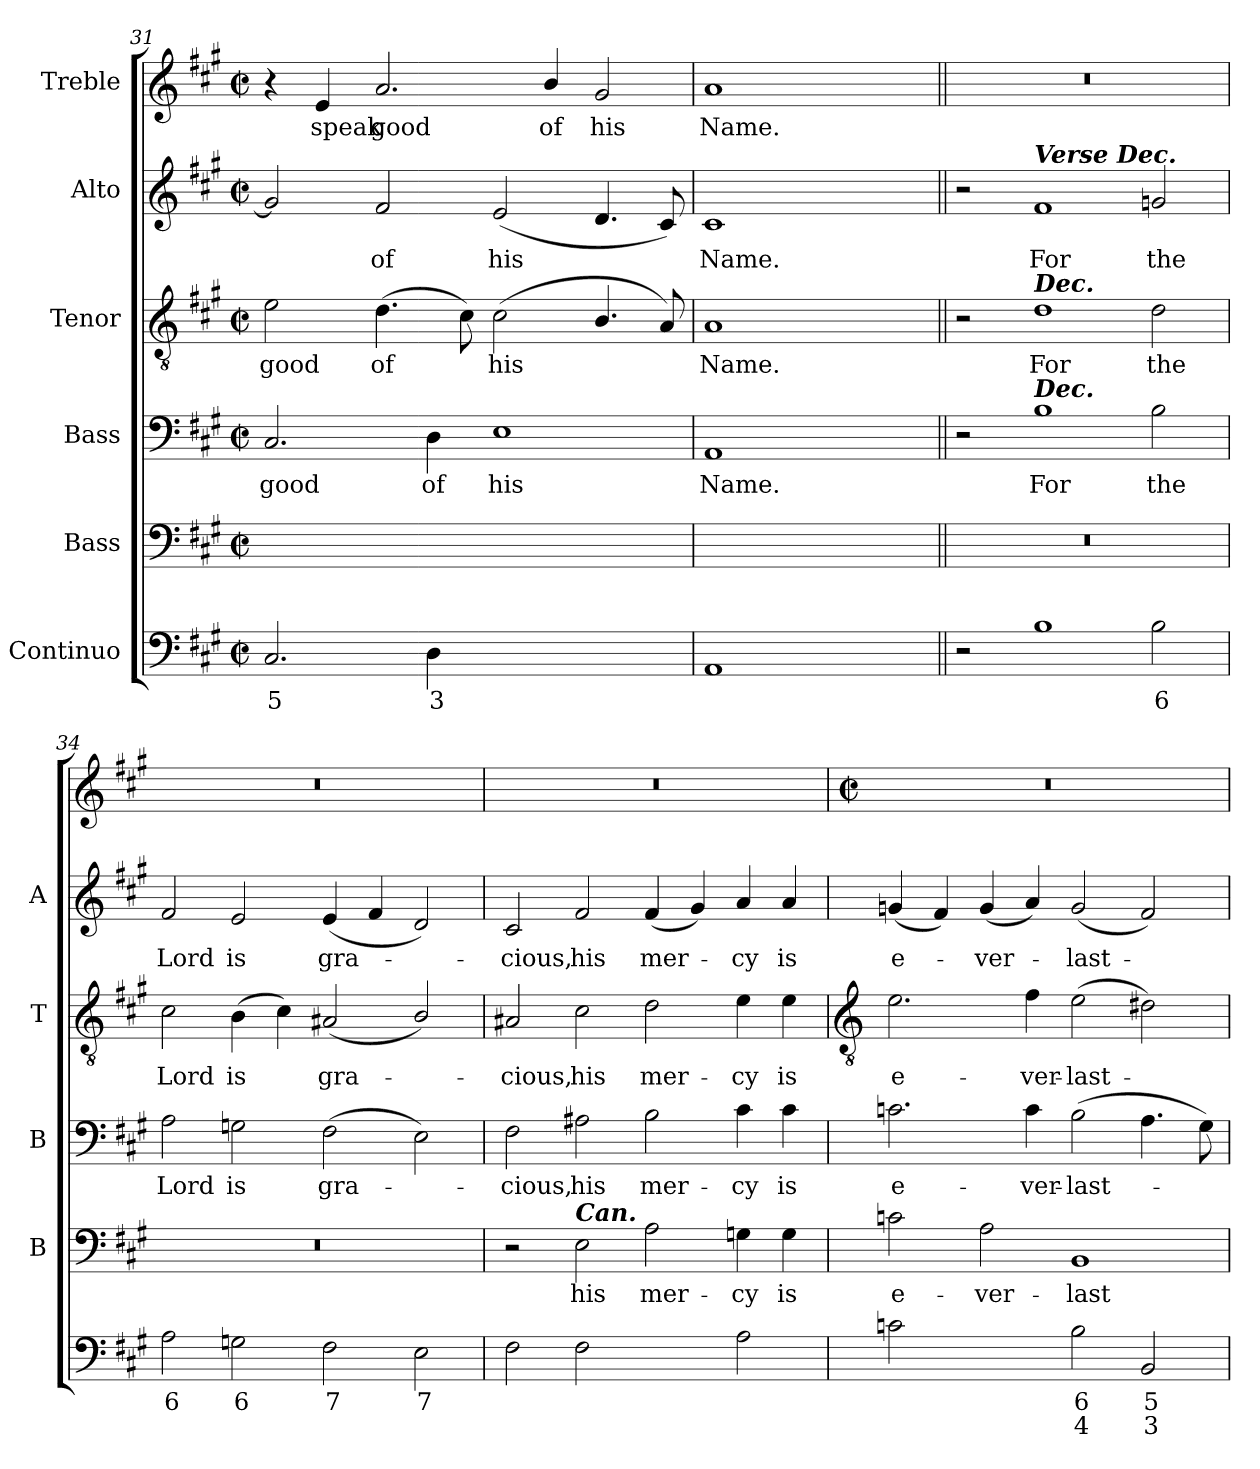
**kern	**text	**text	**kern	**text	**kern	**text	**kern	**text	**kern	**text	**kern	**text
*part6	*part6	*part6	*part5	*part5	*part4	*part4	*part3	*part3	*part2	*part2	*part1	*part1
*staff6	*staff6	*staff6	*staff5	*staff5	*staff4	*staff4	*staff3	*staff3	*staff2	*staff2	*staff1	*staff1
*I"Continuo	*	*	*I"Bass	*	*I"Bass	*	*I"Tenor	*	*I"Alto	*	*I"Treble	*
*	*	*	*I'B	*	*I'B	*	*I'T	*	*I'A	*	*	*
!!LO:LB:g=z
*clefF4	*	*	*clefF4	*	*clefF4	*	*clefGv2	*	*clefG2	*	*clefG2	*
*k[f#c#g#]	*	*	*k[f#c#g#]	*	*k[f#c#g#]	*	*k[f#c#g#]	*	*k[f#c#g#]	*	*k[f#c#g#]	*
*A:	*	*	*A:	*	*A:	*	*A:	*	*A:	*	*A:	*
*M4/2	*	*	*M4/2	*	*M4/2	*	*M4/2	*	*M4/2	*	*M4/2	*
*met(c|)	*	*	*met(c|)	*	*met(c|)	*	*met(c|)	*	*met(c|)	*	*met(c|)	*
=31	=31	=31	=31	=31	=31	=31	=31	=31	=31	=31	=31	=31
!	!LO:LY:b	!	!	!	!	!LO:LY:b	!	!LO:LY:b	!	!	!	!
2.C#	5	.	0ryy	.	2.C#	good	2e	good	2g]	.	4r	.
!	!	!	!	!	!	!	!	!	!	!	!	!LO:LY:b
.	.	.	.	.	.	.	.	.	.	.	4e	speak
!	!	!	!	!	!	!	!	!LO:LY:b	!	!LO:LY:b	!	!LO:LY:b
.	.	.	.	.	.	.	(>4.d	of	2f#	of	2.a	good
!	!LO:LY:b	!	!	!	!	!LO:LY:b	!	!	!	!	!	!
4D	3	.	.	.	4D	of	.	.	.	.	.	.
.	.	.	.	.	.	.	8c#)	.	.	.	.	.
!	!LO:LY:b	!LO:LY:b	!	!	!	!LO:LY:b	!	!LO:LY:b	!	!LO:LY:b	!	!
[2Eyy	6	4	.	.	1E	his	(<2c#	his	(<2e	his	.	.
!	!	!	!	!	!	!	!	!	!	!	!	!LO:LY:b
.	.	.	.	.	.	.	.	.	.	.	4b/	of
!	!LO:LY:b	!LO:LY:b	!	!	!	!	!	!	!	!	!	!LO:LY:b
2Eyy]	5	3	.	.	.	.	4.B/	.	4.d	.	2g#	his
.	.	.	.	.	.	.	8A)	.	8c#)	.	.	.
=32	=32	=32	=32	=32	=32	=32	=32	=32	=32	=32	=32	=32
!	!	!	!	!	!	!LO:LY:b	!	!LO:LY:b	!	!LO:LY:b	!	!LO:LY:b
1AA	.	.	0ryy	.	1AA	Name.	1A	Name.	1c#	Name.	1a	Name.
1ryy	.	.	.	.	1ryy	.	1ryy	.	1ryy	.	1ryy	.
=33||	=33||	=33||	=33||	=33||	=33||	=33||	=33||	=33||	=33||	=33||	=33||	=33||
2r	.	.	0r	.	2r	.	2r	.	2r	.	0r	.
!	!	!	!	!	!	!	!	!	!LO:TX:a:Bi:t=Verse Dec.	!	!	!
!	!	!	!	!	!	!	!LO:TX:a:Bi:t=Dec.	!	!	!	!	!
!	!	!	!	!	!LO:TX:a:Bi:t=Dec.	!	!	!	!	!	!	!
!	!	!	!	!	!	!LO:LY:b	!	!LO:LY:b	!	!LO:LY:b	!	!
1B	.	.	.	.	1B	For	1d	For	1f#	For	.	.
!	!LO:LY:b	!	!	!	!	!LO:LY:b	!	!LO:LY:b	!	!LO:LY:b	!	!
2B	6	.	.	.	2B	the	2d	the	2gn	the	.	.
=34	=34	=34	=34	=34	=34	=34	=34	=34	=34	=34	=34	=34
!	!LO:LY:b	!	!	!	!	!LO:LY:b	!	!LO:LY:b	!	!LO:LY:b	!	!
2A	6	.	0r	.	2A	Lord	2c#	Lord	2f#	Lord	0r	.
!	!LO:LY:b	!	!	!	!	!LO:LY:b	!	!LO:LY:b	!	!LO:LY:b	!	!
2Gn	6	.	.	.	2Gn	is	(>4B	is	2e	is	.	.
.	.	.	.	.	.	.	4c#)	.	.	.	.	.
!	!LO:LY:b	!	!	!	!	!LO:LY:b	!	!LO:LY:b	!	!LO:LY:b	!	!
2F#	7	.	.	.	(>2F#	gra-	(<2A#X	gra-	(<4e	gra-	.	.
.	.	.	.	.	.	.	.	.	4f#	.	.	.
!	!LO:LY:b	!	!	!	!	!	!	!	!	!	!	!
2E	7	.	.	.	2E)	.	2B/)	.	2d)	.	.	.
=35	=35	=35	=35	=35	=35	=35	=35	=35	=35	=35	=35	=35
!	!	!	!	!	!	!LO:LY:b	!	!LO:LY:b	!	!LO:LY:b	!	!
2F#	.	.	2r	.	2F#	cious,	2A#X	cious,	2c#	cious,	0r	.
!	!	!	!LO:TX:a:Bi:t=Can.	!	!	!	!	!	!	!	!	!
!	!	!	!	!LO:LY:b	!	!LO:LY:b	!	!LO:LY:b	!	!LO:LY:b	!	!
2F#	.	.	2E	his	2A#X	his	2c#	his	2f#	his	.	.
!	!LO:LY:b	!	!	!LO:LY:b	!	!LO:LY:b	!	!LO:LY:b	!	!LO:LY:b	!	!
[4Byy	5	.	2A	mer-	2B	mer-	2d	mer-	(<4f#	mer-	.	.
!	!LO:LY:b	!	!	!	!	!	!	!	!	!	!	!
4Byy]	6	.	.	.	.	.	.	.	4g#)	.	.	.
!	!	!	!	!LO:LY:b	!	!LO:LY:b	!	!LO:LY:b	!	!LO:LY:b	!	!
2A	.	.	4Gn	-cy	4c#	-cy	4e	-cy	4a	cy	.	.
!	!	!	!	!LO:LY:b	!	!LO:LY:b	!	!LO:LY:b	!	!LO:LY:b	!	!
.	.	.	4G	is	4c#	is	4e	is	4a	is	.	.
!!LO:LB:g=z
=36	=36	=36	=36	=36	=36	=36	=36	=36	=36	=36	=36	=36
*	*	*	*	*	*	*	*clefGv2	*	*	*	*	*
*	*	*	*	*	*	*	*	*	*	*	*M4/2	*
*	*	*	*	*	*	*	*	*	*	*	*met(c|)	*
!	!	!	!	!LO:LY:b	!	!LO:LY:b	!	!LO:LY:b	!	!LO:LY:b	!	!
2cn	.	.	2cn	e-	2.cn	e-	2.e	e-	(<4gn	e-	0r	.
.	.	.	.	.	.	.	.	.	4f#)	.	.	.
!	!LO:LY:b	!LO:LY:b	!	!LO:LY:b	!	!	!	!	!	!LO:LY:b	!	!
[4Ayy	7	5	2A	-ver-	.	.	.	.	(<4g	ver-	.	.
!	!LO:LY:b	!LO:LY:b	!	!	!	!LO:LY:b	!	!LO:LY:b	!	!	!	!
4Ayy]	8	6	.	.	4c	-ver-	4f#	-ver-	4a)	.	.	.
!	!LO:LY:b	!LO:LY:b	!	!LO:LY:b	!	!LO:LY:b	!	!LO:LY:b	!	!LO:LY:b	!	!
2B	6	4	1BB	-last-	(>2B	-last-	(>2e	-last-	(<2g	last-	.	.
!	!LO:LY:b	!LO:LY:b	!	!	!	!	!	!	!	!	!	!
2BB	5	3	.	.	4.A	.	2d#X)	.	2f#)	.	.	.
.	.	.	.	.	8G#)	.	.	.	.	.	.	.
=	=	=	=	=	=	=	=	=	=	=	=	=
*-	*-	*-	*-	*-	*-	*-	*-	*-	*-	*-	*-	*-
